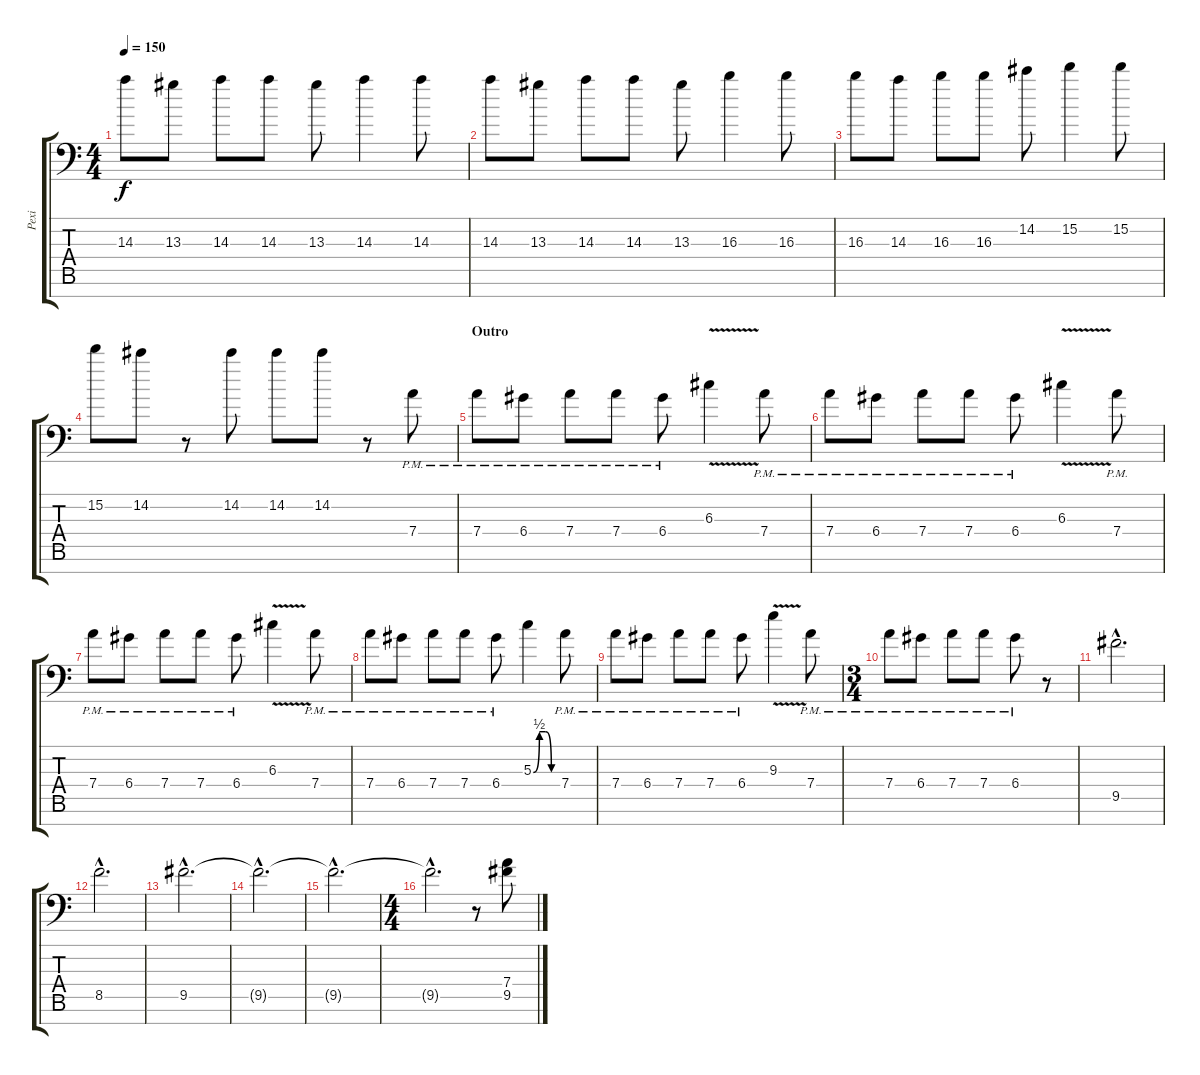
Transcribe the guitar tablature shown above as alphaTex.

\track ("Pexi" "Pexi") {instrument distortionguitar}
\staff {score tabs}
\tuning (E4 B3 G3 D3 A2 D2 A1) {hide}
\ts (4 4)
\tempo 150
\clef f4
\ks c
14.3.8{dy f} 13.3.8 14.3.8 14.3.8 13.3.8 14.3.4 14.3.8 |
14.3.8 13.3.8 14.3.8 14.3.8 13.3.8 16.3.4 16.3.8 |
16.3.8 14.3.8 16.3.8 16.3.8 14.2.8 15.2.4 15.2.8 |
15.2.8 14.2.8 r.8 14.2.8 14.2.8 14.2.8 r.8 7.4{pm}.8 |
\section ("" "Outro")
7.4{pm}.8 6.4{pm}.8 7.4{pm}.8 7.4{pm}.8 6.4{pm}.8 6.3{v}.4{instrument guitarharmonics} 7.4{pm}.8{instrument distortionguitar} |
7.4{pm}.8 6.4{pm}.8 7.4{pm}.8 7.4{pm}.8 6.4{pm}.8 6.3{v}.4{instrument guitarharmonics} 7.4{pm}.8{instrument distortionguitar} |
7.4{pm}.8 6.4{pm}.8 7.4{pm}.8 7.4{pm}.8 6.4{pm}.8 6.3{v}.4{instrument guitarharmonics} 7.4{pm}.8{instrument distortionguitar} |
7.4{pm}.8 6.4{pm}.8 7.4{pm}.8 7.4{pm}.8 6.4{pm}.8 5.3{be (custom 0 0 15 2 30 2 45 0 60 0)}.4{instrument guitarharmonics} 7.4{pm}.8{instrument distortionguitar} |
7.4{pm}.8 6.4{pm}.8 7.4{pm}.8 7.4{pm}.8 6.4{pm}.8 9.3{v}.4{instrument guitarharmonics} 7.4{pm}.8{instrument distortionguitar} |
\ts (3 4)
7.4{pm}.8 6.4{pm}.8 7.4{pm}.8 7.4{pm}.8 6.4{pm}.8 r.8 |
9.5{hac}.2{d} |
8.5{hac}.2{d} |
9.5{hac}.2{d} |
9.5{hac t}.2{d} |
9.5{hac t}.2{d} |
\ts (4 4)
9.5{hac t}.2{d} r.8 (7.4 9.5).8
